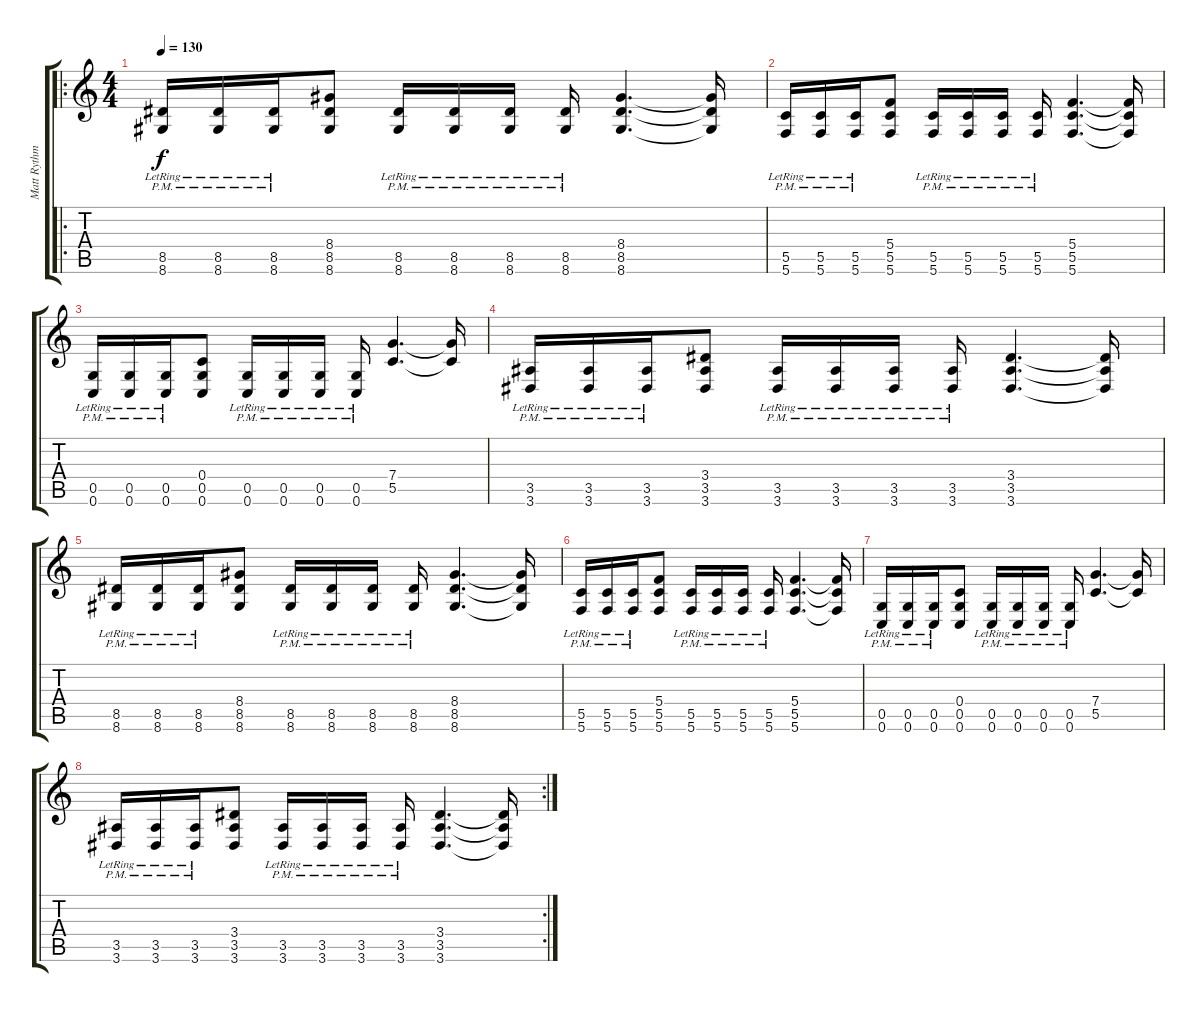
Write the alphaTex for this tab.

\track ("Matt Rythm" "Matt Rythm") {instrument distortionguitar}
\staff {score tabs}
\tuning (D4 A3 F3 C3 G2 C2) {hide}
\ro
\ts (4 4)
\tempo 130
\clef g2
\ks c
(8.5{pm lr} 8.6{pm lr}).16{dy f} (8.5{pm lr} 8.6{pm lr}).16 (8.5{pm lr} 8.6{pm lr}).16 (8.4 8.5 8.6).8 (8.5{pm lr} 8.6{pm lr}).16 (8.5{pm lr} 8.6{pm lr}).16 (8.5{pm lr} 8.6{pm lr}).16 (8.5{pm lr} 8.6{pm lr}).16 (8.4 8.5 8.6).4{d} (8.4{t} 8.5{t} 8.6{t}).16 |
(5.5{pm lr} 5.6{pm lr}).16 (5.5{pm lr} 5.6{pm lr}).16 (5.5{pm lr} 5.6{pm lr}).16 (5.4 5.5 5.6).8 (5.5{pm lr} 5.6{pm lr}).16 (5.5{pm lr} 5.6{pm lr}).16 (5.5{pm lr} 5.6{pm lr}).16 (5.5{pm lr} 5.6{pm lr}).16 (5.4 5.5 5.6).4{d} (5.4{t} 5.5{t} 5.6{t}).16 |
(0.5{pm lr} 0.6{pm lr}).16 (0.5{pm lr} 0.6{pm lr}).16 (0.5{pm lr} 0.6{pm lr}).16 (0.4 0.5 0.6).8 (0.5{pm lr} 0.6{pm lr}).16 (0.5{pm lr} 0.6{pm lr}).16 (0.5{pm lr} 0.6{pm lr}).16 (0.5{pm lr} 0.6{pm lr}).16 (7.4 5.5).4{d} (7.4{t} 5.5{t}).16 |
(3.5{pm lr} 3.6{pm lr}).16 (3.5{pm lr} 3.6{pm lr}).16 (3.5{pm lr} 3.6{pm lr}).16 (3.4 3.5 3.6).8 (3.5{pm lr} 3.6{pm lr}).16 (3.5{pm lr} 3.6{pm lr}).16 (3.5{pm lr} 3.6{pm lr}).16 (3.5{pm lr} 3.6{pm lr}).16 (3.4 3.5 3.6).4{d} (3.4{t} 3.5{t} 3.6{t}).16 |
(8.5{pm lr} 8.6{pm lr}).16 (8.5{pm lr} 8.6{pm lr}).16 (8.5{pm lr} 8.6{pm lr}).16 (8.4 8.5 8.6).8 (8.5{pm lr} 8.6{pm lr}).16 (8.5{pm lr} 8.6{pm lr}).16 (8.5{pm lr} 8.6{pm lr}).16 (8.5{pm lr} 8.6{pm lr}).16 (8.4 8.5 8.6).4{d} (8.4{t} 8.5{t} 8.6{t}).16 |
(5.5{pm lr} 5.6{pm lr}).16 (5.5{pm lr} 5.6{pm lr}).16 (5.5{pm lr} 5.6{pm lr}).16 (5.4 5.5 5.6).8 (5.5{pm lr} 5.6{pm lr}).16 (5.5{pm lr} 5.6{pm lr}).16 (5.5{pm lr} 5.6{pm lr}).16 (5.5{pm lr} 5.6{pm lr}).16 (5.4 5.5 5.6).4{d} (5.4{t} 5.5{t} 5.6{t}).16 |
(0.5{pm lr} 0.6{pm lr}).16 (0.5{pm lr} 0.6{pm lr}).16 (0.5{pm lr} 0.6{pm lr}).16 (0.4 0.5 0.6).8 (0.5{pm lr} 0.6{pm lr}).16 (0.5{pm lr} 0.6{pm lr}).16 (0.5{pm lr} 0.6{pm lr}).16 (0.5{pm lr} 0.6{pm lr}).16 (7.4 5.5).4{d} (7.4{t} 5.5{t}).16 |
\rc 2
(3.5{pm lr} 3.6{pm lr}).16 (3.5{pm lr} 3.6{pm lr}).16 (3.5{pm lr} 3.6{pm lr}).16 (3.4 3.5 3.6).8 (3.5{pm lr} 3.6{pm lr}).16 (3.5{pm lr} 3.6{pm lr}).16 (3.5{pm lr} 3.6{pm lr}).16 (3.5{pm lr} 3.6{pm lr}).16 (3.4 3.5 3.6).4{d} (3.4{t} 3.5{t} 3.6{t}).16
